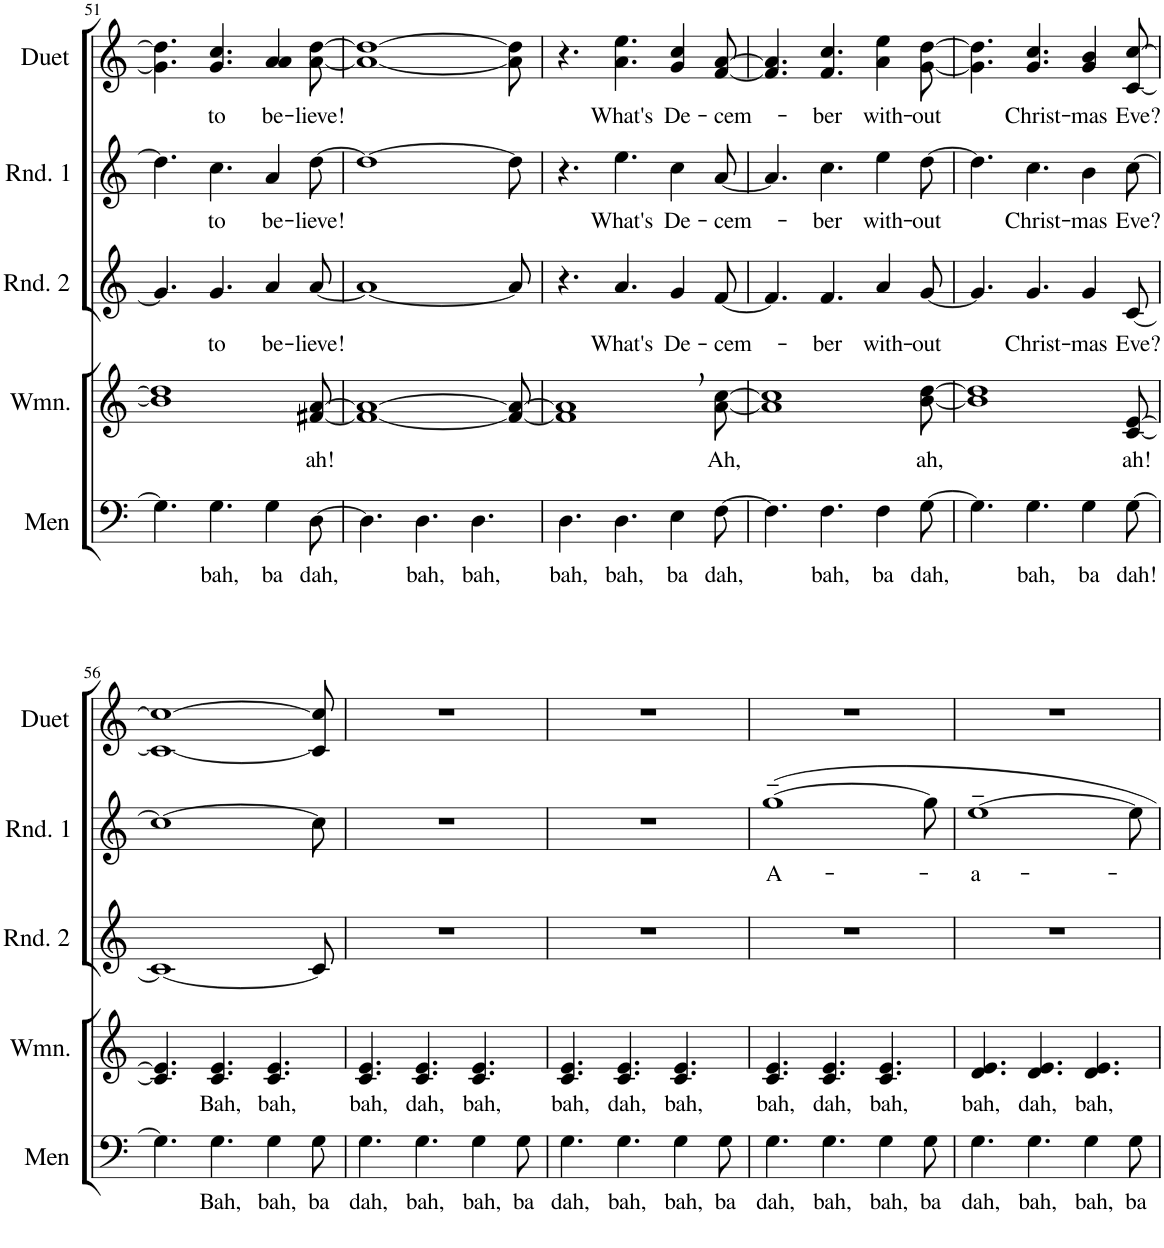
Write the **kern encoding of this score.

**kern	**text	**kern	**text	**kern	**text	**kern	**text	**kern	**text
*part5	*part5	*part4	*part4	*part3	*part3	*part2	*part2	*part1	*part1
*staff5	*staff5	*staff4	*staff4	*staff3	*staff3	*staff2	*staff2	*staff1	*staff1
*I"Men	*	*I"Women	*	*I"Round 2	*	*I"Round 1	*	*I"Duet	*
*I'Men	*	*I'Wmn.	*	*I'Rnd. 2	*	*I'Rnd. 1	*	*I'Duet	*
!!LO:PB:g=z
*clefF4	*	*clefG2	*	*clefG2	*	*clefG2	*	*clefG2	*
*k[]	*	*k[]	*	*k[]	*	*k[]	*	*k[]	*
*M9/8	*	*M9/8	*	*M9/8	*	*M9/8	*	*M9/8	*
=51	=51	=51	=51	=51	=51	=51	=51	=51	=51
4.G\]	.	1b] 1dd]	.	4.g/]	.	4.dd\]	.	4.g\] 4.dd\]	.
!	!LO:LY:b	!	!	!	!LO:LY:b	!	!LO:LY:b	!	!LO:LY:b
4.G\	bah,	.	.	4.g/	to	4.cc\	to	4.g/ 4.cc/	to
!	!LO:LY:b	!	!	!	!LO:LY:b	!	!LO:LY:b	!	!LO:LY:b
4G\	ba	.	.	4a/	be-	4a/	be-	4a/ 4a/	be-
!	!LO:LY:b	!	!LO:LY:b	!	!LO:LY:b	!	!LO:LY:b	!	!LO:LY:b
[8D\	dah,	[8f#X/ [8a/	ah!	[8a/	-lieve!	[8dd\	-lieve!	[8a\ [8dd\	-lieve!
=52	=52	=52	=52	=52	=52	=52	=52	=52	=52
4.D\]	.	1f#_ 1a_	.	1a_	.	1dd_	.	1a_ 1dd_	.
!	!LO:LY:b	!	!	!	!	!	!	!	!
4.D\	bah,	.	.	.	.	.	.	.	.
!	!LO:LY:b	!	!	!	!	!	!	!	!
4.D\	bah,	.	.	.	.	.	.	.	.
.	.	8f#/_ 8a/_	.	8a/]	.	8dd\]	.	8a\] 8dd\]	.
=53	=53	=53	=53	=53	=53	=53	=53	=53	=53
!	!LO:LY:b	!	!	!	!	!	!	!	!
4.D\	bah,	1f#], 1a],	.	4.r	.	4.r	.	4.r	.
!	!LO:LY:b	!	!	!	!LO:LY:b	!	!LO:LY:b	!	!LO:LY:b
4.D\	bah,	.	.	4.a/	What's	4.ee\	What's	4.a\ 4.ee\	What's
!	!LO:LY:b	!	!	!	!LO:LY:b	!	!LO:LY:b	!	!LO:LY:b
4E\	ba	.	.	4g/	De-	4cc\	De-	4g/ 4cc/	De-
!	!LO:LY:b	!	!LO:LY:b	!	!LO:LY:b	!	!LO:LY:b	!	!LO:LY:b
[8F\	dah,	[8a\ [8cc\	Ah,	[8f/	-cem-	[8a/	-cem-	[8f/ [8a/	-cem-
=54	=54	=54	=54	=54	=54	=54	=54	=54	=54
4.F\]	.	1a] 1cc]	.	4.f/]	.	4.a/]	.	4.f/] 4.a/]	.
!	!LO:LY:b	!	!	!	!LO:LY:b	!	!LO:LY:b	!	!LO:LY:b
4.F\	bah,	.	.	4.f/	-ber	4.cc\	-ber	4.f/ 4.cc/	-ber
!	!LO:LY:b	!	!	!	!LO:LY:b	!	!LO:LY:b	!	!LO:LY:b
4F\	ba	.	.	4a/	with-	4ee\	with-	4a\ 4ee\	with-
!	!LO:LY:b	!	!LO:LY:b	!	!LO:LY:b	!	!LO:LY:b	!	!LO:LY:b
[8G\	dah,	[8b\ [8dd\	ah,	[8g/	-out	[8dd\	-out	[8g\ [8dd\	-out
=55	=55	=55	=55	=55	=55	=55	=55	=55	=55
4.G\]	.	1b] 1dd]	.	4.g/]	.	4.dd\]	.	4.g\] 4.dd\]	.
!	!LO:LY:b	!	!	!	!LO:LY:b	!	!LO:LY:b	!	!LO:LY:b
4.G\	bah,	.	.	4.g/	Christ-	4.cc\	Christ-	4.g/ 4.cc/	Christ-
!	!LO:LY:b	!	!	!	!LO:LY:b	!	!LO:LY:b	!	!LO:LY:b
4G\	ba	.	.	4g/	-mas	4b\	-mas	4g/ 4b/	-mas
!	!LO:LY:b	!	!LO:LY:b	!	!LO:LY:b	!	!LO:LY:b	!	!LO:LY:b
[8G\	dah!	[8c/ [8e/	ah!	[8c/	Eve?	[8cc\	Eve?	[8c/ [8cc/	Eve?
!!LO:LB:g=z
=56	=56	=56	=56	=56	=56	=56	=56	=56	=56
4.G\]	.	4.c/] 4.e/]	.	1c_	.	1cc_	.	1c_ 1cc_	.
!	!LO:LY:b	!	!LO:LY:b	!	!	!	!	!	!
4.G\	Bah,	4.c/ 4.e/	Bah,	.	.	.	.	.	.
!	!LO:LY:b	!	!LO:LY:b	!	!	!	!	!	!
4G\	bah,	4.c/ 4.e/	bah,	.	.	.	.	.	.
!	!LO:LY:b	!	!	!	!	!	!	!	!
8G\	ba	.	.	8c/]	.	8cc\]	.	8c/] 8cc/]	.
=57	=57	=57	=57	=57	=57	=57	=57	=57	=57
!	!LO:LY:b	!	!LO:LY:b	!	!	!	!	!	!
4.G\	dah,	4.c/ 4.e/	bah,	8%9r	.	8%9r	.	8%9r	.
!	!LO:LY:b	!	!LO:LY:b	!	!	!	!	!	!
4.G\	bah,	4.c/ 4.e/	dah,	.	.	.	.	.	.
!	!LO:LY:b	!	!LO:LY:b	!	!	!	!	!	!
4G\	bah,	4.c/ 4.e/	bah,	.	.	.	.	.	.
!	!LO:LY:b	!	!	!	!	!	!	!	!
8G\	ba	.	.	.	.	.	.	.	.
=58	=58	=58	=58	=58	=58	=58	=58	=58	=58
!	!LO:LY:b	!	!LO:LY:b	!	!	!	!	!	!
4.G\	dah,	4.c/ 4.e/	bah,	8%9r	.	8%9r	.	8%9r	.
!	!LO:LY:b	!	!LO:LY:b	!	!	!	!	!	!
4.G\	bah,	4.c/ 4.e/	dah,	.	.	.	.	.	.
!	!LO:LY:b	!	!LO:LY:b	!	!	!	!	!	!
4G\	bah,	4.c/ 4.e/	bah,	.	.	.	.	.	.
!	!LO:LY:b	!	!	!	!	!	!	!	!
8G\	ba	.	.	.	.	.	.	.	.
=59	=59	=59	=59	=59	=59	=59	=59	=59	=59
!	!LO:LY:b	!	!LO:LY:b	!	!	!	!LO:LY:b	!	!
4.G\	dah,	4.c/ 4.e/	bah,	8%9r	.	[1gg~	A-	8%9r	.
!	!LO:LY:b	!	!LO:LY:b	!	!	!	!	!	!
4.G\	bah,	4.c/ 4.e/	dah,	.	.	.	.	.	.
!	!LO:LY:b	!	!LO:LY:b	!	!	!	!	!	!
4G\	bah,	4.c/ 4.e/	bah,	.	.	.	.	.	.
!	!LO:LY:b	!	!	!	!	!	!	!	!
8G\	ba	.	.	.	.	8gg\]	.	.	.
=60	=60	=60	=60	=60	=60	=60	=60	=60	=60
!	!LO:LY:b	!	!LO:LY:b	!	!	!	!LO:LY:b	!	!
4.G\	dah,	4.d/ 4.e/	bah,	8%9r	.	[1ee~	-a-	8%9r	.
!	!LO:LY:b	!	!LO:LY:b	!	!	!	!	!	!
4.G\	bah,	4.d/ 4.e/	dah,	.	.	.	.	.	.
!	!LO:LY:b	!	!LO:LY:b	!	!	!	!	!	!
4G\	bah,	4.d/ 4.e/	bah,	.	.	.	.	.	.
!	!LO:LY:b	!	!	!	!	!	!	!	!
8G\	ba	.	.	.	.	8ee\]	.	.	.
=	=	=	=	=	=	=	=	=	=
*-	*-	*-	*-	*-	*-	*-	*-	*-	*-
